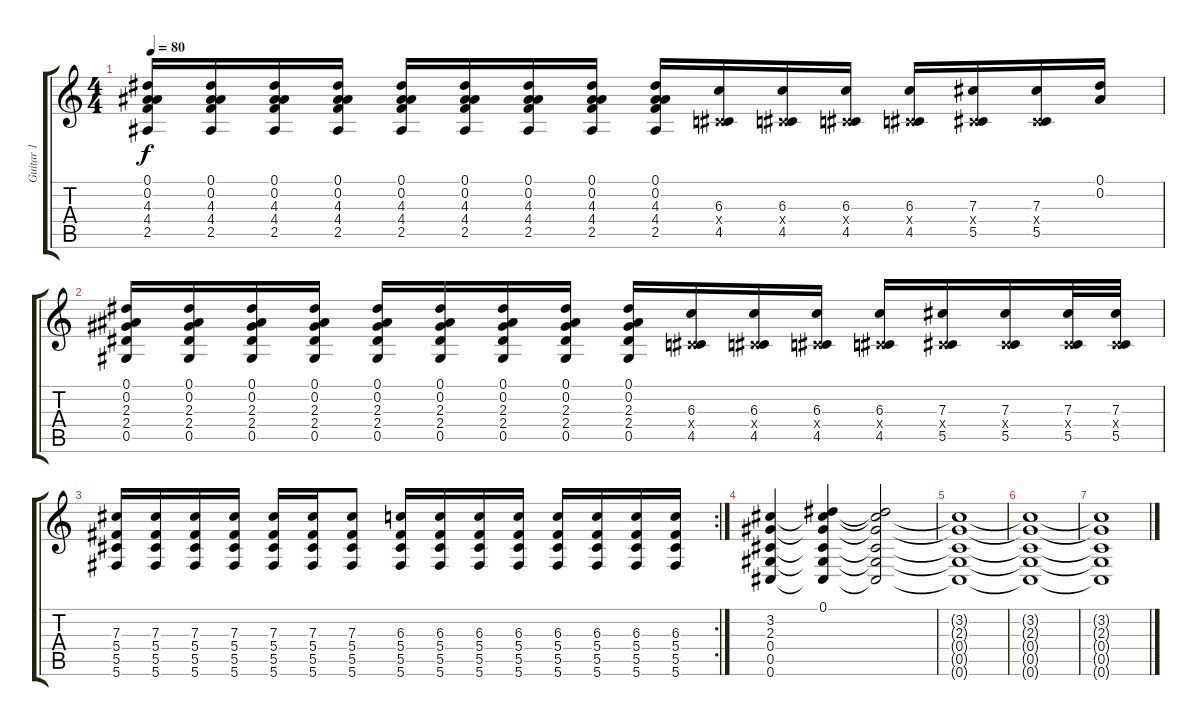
\track ("Guitar 1" "Guitar 1") {instrument overdrivenguitar}
\staff {score tabs}
\tuning (Eb4 Bb3 Gb3 Db3 Ab2 Db2) {hide}
\ts (4 4)
\tempo 80
\clef g2
\ks c
(0.1 0.2 4.3 4.4 2.5).16{dy f} (0.1 0.2 4.3 4.4 2.5).16 (0.1 0.2 4.3 4.4 2.5).16 (0.1 0.2 4.3 4.4 2.5).16 (0.1 0.2 4.3 4.4 2.5).16 (0.1 0.2 4.3 4.4 2.5).16 (0.1 0.2 4.3 4.4 2.5).16 (0.1 0.2 4.3 4.4 2.5).16 (0.1 0.2 4.3 4.4 2.5).16 (6.3 0.4{x} 4.5).16 (6.3 0.4{x} 4.5).16 (6.3 0.4{x} 4.5).16 (6.3 0.4{x} 4.5).16 (7.3 0.4{x} 5.5).16 (7.3 0.4{x} 5.5).16 (0.1 0.2).16 |
(0.1 0.2 2.3 2.4 0.5).16 (0.1 0.2 2.3 2.4 0.5).16 (0.1 0.2 2.3 2.4 0.5).16 (0.1 0.2 2.3 2.4 0.5).16 (0.1 0.2 2.3 2.4 0.5).16 (0.1 0.2 2.3 2.4 0.5).16 (0.1 0.2 2.3 2.4 0.5).16 (0.1 0.2 2.3 2.4 0.5).16 (0.1 0.2 2.3 2.4 0.5).16 (6.3 0.4{x} 4.5).16 (6.3 0.4{x} 4.5).16 (6.3 0.4{x} 4.5).16 (6.3 0.4{x} 4.5).16 (7.3 0.4{x} 5.5).16 (7.3 0.4{x} 5.5).16 (7.3 0.4{x} 5.5).32 (7.3 0.4{x} 5.5).32 |
\rc 2
(7.3 5.4 5.5 5.6).16 (7.3 5.4 5.5 5.6).16 (7.3 5.4 5.5 5.6).16 (7.3 5.4 5.5 5.6).16 (7.3 5.4 5.5 5.6).16 (7.3 5.4 5.5 5.6).16 (7.3 5.4 5.5 5.6).8 (6.3 5.4 5.5 5.6).16 (6.3 5.4 5.5 5.6).16 (6.3 5.4 5.5 5.6).16 (6.3 5.4 5.5 5.6).16 (6.3 5.4 5.5 5.6).16 (6.3 5.4 5.5 5.6).16 (6.3 5.4 5.5 5.6).16 (6.3 5.4 5.5 5.6).16 |
(3.2 2.3 0.4 0.5 0.6).4 (0.1 3.2{t} 2.3{t} 0.4{t} 0.5{t} 0.6{t}).4 (0.1{t} 3.2{t} 2.3{t} 0.4{t} 0.5{t} 0.6{t}).2 |
(3.2{t} 2.3{t} 0.4{t} 0.5{t} 0.6{t}).1 |
(3.2{t} 2.3{t} 0.4{t} 0.5{t} 0.6{t}).1 |
(3.2{t} 2.3{t} 0.4{t} 0.5{t} 0.6{t}).1
